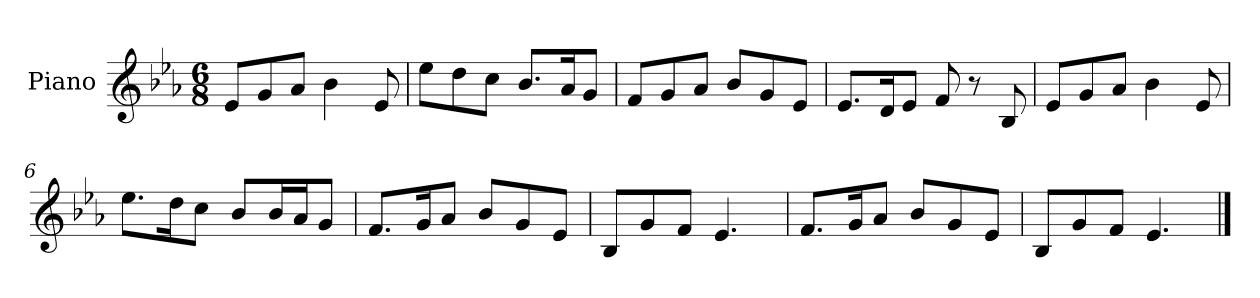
**kern
*part1
*staff1
*I"Piano
*I'Pno
*clefG2
*k[b-e-a-]
*M6/8
=1
8e-/L
8g/
8a-/J
4b-\
8e-/
=2
8ee-\L
8dd\
8cc\J
8.b-/L
16a-/K
8g/J
=3
8f/L
8g/
8a-/J
8b-/L
8g/
8e-/J
=4
8.e-/L
16d/K
8e-/J
8f/
8r
8B-/
=5
8e-/L
8g/
8a-/J
4b-\
8e-/
=6
8.ee-\L
16dd\K
8cc\J
8b-/L
16b-/L
16a-/J
8g/J
=7
8.f/L
16g/K
8a-/J
8b-/L
8g/
8e-/J
=8
8B-/L
8g/
8f/J
4.e-/
=9
8.f/L
16g/K
8a-/J
8b-/L
8g/
8e-/J
=10
8B-/L
8g/
8f/J
4.e-/
==
*-
